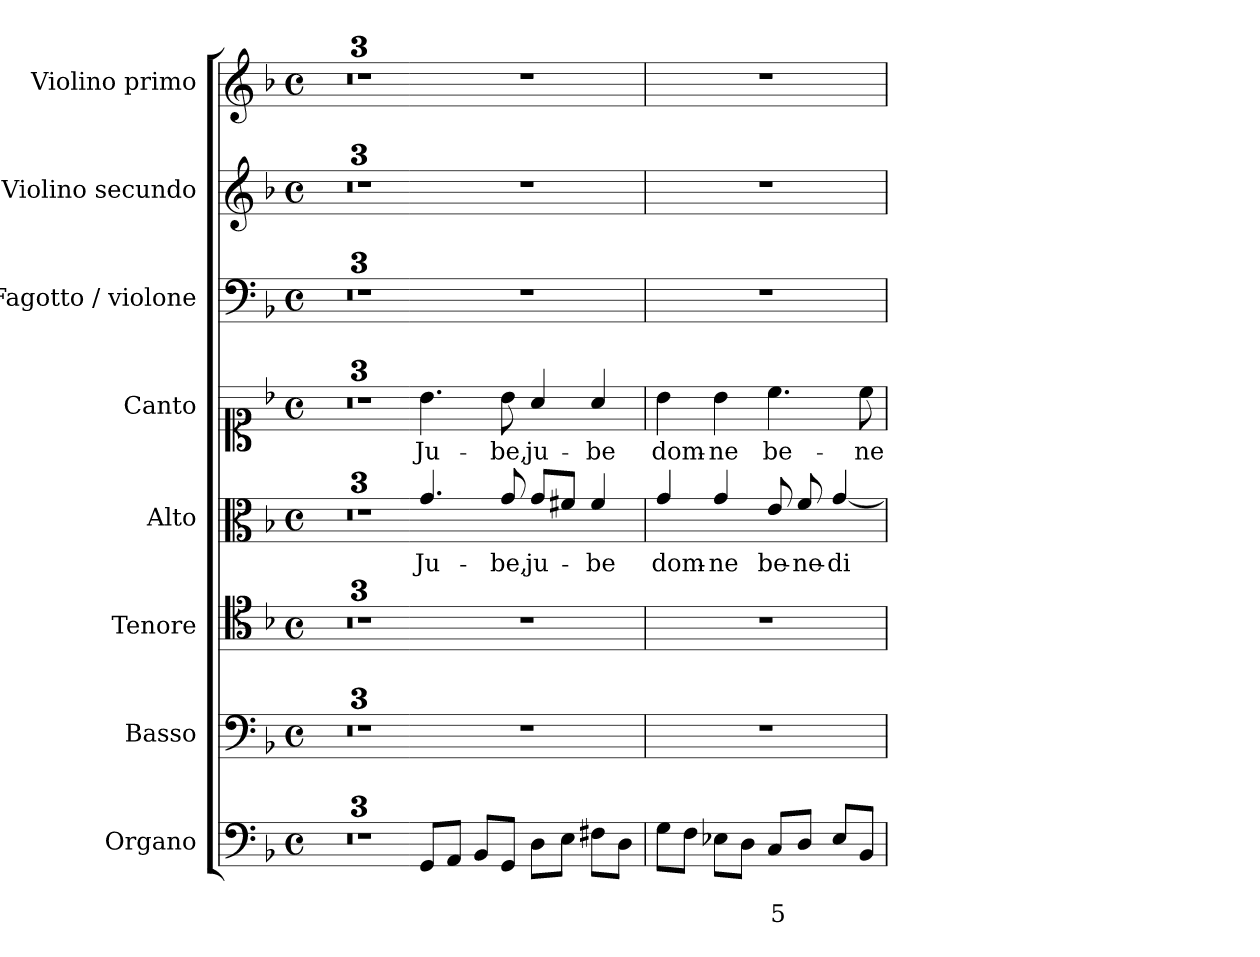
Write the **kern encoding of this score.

**kern	**text	**text	**kern	**kern	**kern	**text	**kern	**text	**kern	**kern	**kern
*part8	*part8	*part8	*part7	*part6	*part5	*part5	*part4	*part4	*part3	*part2	*part1
*staff8	*staff8	*staff8	*staff7	*staff6	*staff5	*staff5	*staff4	*staff4	*staff3	*staff2	*staff1
*I"Organo	*	*	*I"Basso	*I"Tenore	*I"Alto	*	*I"Canto	*	*I"Fagotto / violone	*I"Violino secundo	*I"Violino primo
*I'Org	*	*	*I'B	*I'T	*I'A	*	*I'C	*	*I'Vne	*I'V2	*I'V1
*clefF4	*	*	*clefF4	*clefC4	*clefC3	*	*clefC1	*	*clefF4	*clefG2	*clefG2
*k[b-]	*	*	*k[b-]	*k[b-]	*k[b-]	*	*k[b-]	*	*k[b-]	*k[b-]	*k[b-]
*F:	*	*	*F:	*F:	*F:	*	*F:	*	*F:	*F:	*F:
*M4/4	*	*	*M4/4	*M4/4	*M4/4	*	*M4/4	*	*M4/4	*M4/4	*M4/4
*met(c)	*	*	*met(c)	*met(c)	*met(c)	*	*met(c)	*	*met(c)	*met(c)	*met(c)
=1	=1	=1	=1	=1	=1	=1	=1	=1	=1	=1	=1
1ryy	.	.	1ryy	1ryy	1ryy	.	1ryy	.	1ryy	1ryy	1ryy
=2	=2	=2	=2	=2	=2	=2	=2	=2	=2	=2	=2
1r	.	.	1r	1r	1r	.	1r	.	1r	1r	1r
=3	=3	=3	=3	=3	=3	=3	=3	=3	=3	=3	=3
*	*	*	*	*clefGv2	*clefG2	*	*clefG2	*	*	*	*
1ryy	.	.	1ryy	1ryy	1ryy	.	1ryy	.	1ryy	1ryy	1ryy
=3X1-	=3X1-	=3X1-	=3X1-	=3X1-	=3X1-	=3X1-	=3X1-	=3X1-	=3X1-	=3X1-	=3X1-
!	!	!	!	!	!	!LO:LY:b	!	!LO:LY:b	!	!	!
8GG/L	.	.	1r	1r	4.g/	Ju-	4.b-\	Ju-	1r	1r	1r
8AA/J	.	.	.	.	.	.	.	.	.	.	.
8BB-/L	.	.	.	.	.	.	.	.	.	.	.
!	!	!	!	!	!	!LO:LY:b	!	!LO:LY:b	!	!	!
8GG/J	.	.	.	.	8g/	-be,	8b-\	-be,	.	.	.
!	!	!	!	!	!	!LO:LY:b	!	!LO:LY:b	!	!	!
8D\L	.	.	.	.	8g/L	ju-	4a/	ju-	.	.	.
8E\J	.	.	.	.	8f#X/J	.	.	.	.	.	.
!	!	!	!	!	!	!LO:LY:b	!	!LO:LY:b	!	!	!
8F#X\L	.	.	.	.	4f#/	-be	4a/	-be	.	.	.
8D\J	.	.	.	.	.	.	.	.	.	.	.
=4	=4	=4	=4	=4	=4	=4	=4	=4	=4	=4	=4
!	!	!	!	!	!	!LO:LY:b	!	!LO:LY:b	!	!	!
8G\L	.	.	1r	1r	4g/	dom-	4b-\	dom-	1r	1r	1r
8F\J	.	.	.	.	.	.	.	.	.	.	.
!	!	!	!	!	!	!LO:LY:b	!	!LO:LY:b	!	!	!
8E-X\L	.	.	.	.	4g/	-ne	4b-\	-ne	.	.	.
8D\J	.	.	.	.	.	.	.	.	.	.	.
!	!	!LO:LY:b	!	!	!	!LO:LY:b	!	!LO:LY:b	!	!	!
8C/L	.	5	.	.	8e/	be-	4.cc\	be-	.	.	.
!	!	!	!	!	!	!LO:LY:b	!	!	!	!	!
8D/J	.	.	.	.	8f/	-ne-	.	.	.	.	.
!	!	!	!	!	!	!LO:LY:b	!	!	!	!	!
8E-/L	.	.	.	.	[4g/	-di-	.	.	.	.	.
!	!	!	!	!	!	!	!	!LO:LY:b	!	!	!
8BB-/J	.	.	.	.	.	.	8cc\	-ne-	.	.	.
=	=	=	=	=	=	=	=	=	=	=	=
*-	*-	*-	*-	*-	*-	*-	*-	*-	*-	*-	*-
